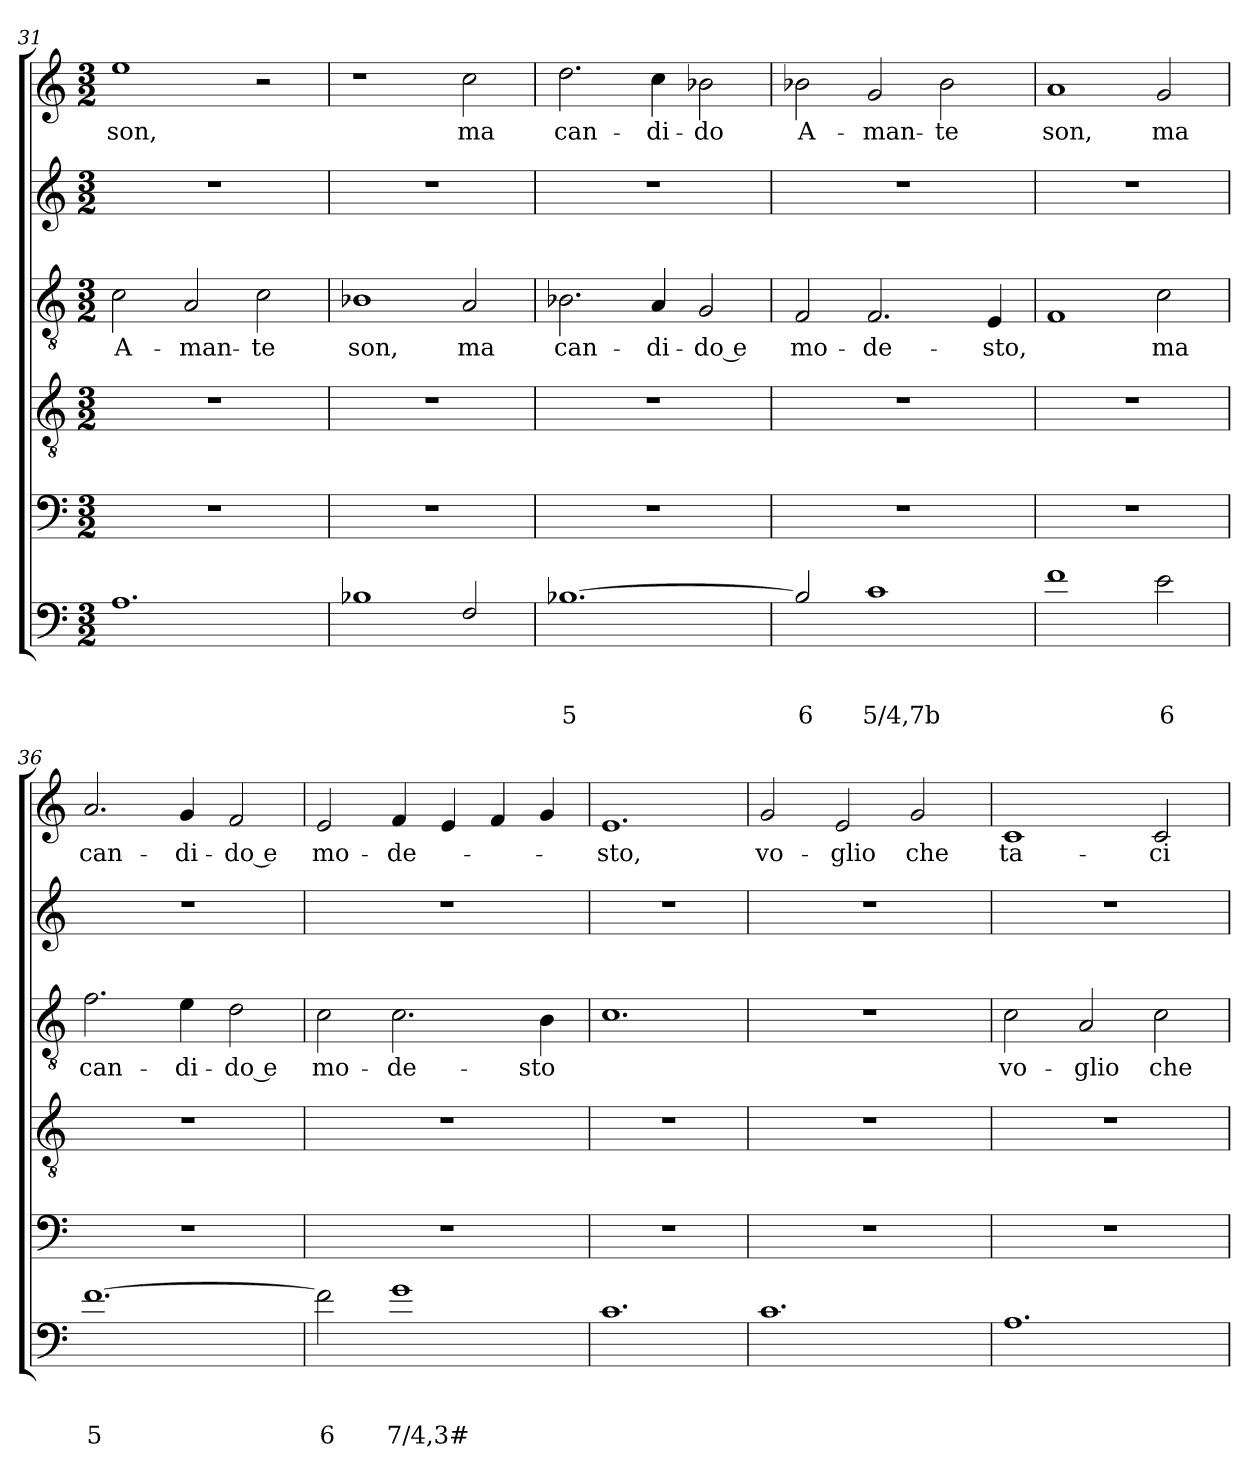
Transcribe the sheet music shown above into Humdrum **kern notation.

**kern	**text	**text	**text	**kern	**kern	**kern	**text	**kern	**kern	**text
*part6	*part6	*part6	*part6	*part5	*part4	*part3	*part3	*part2	*part1	*part1
*staff6	*staff6	*staff6	*staff6	*staff5	*staff4	*staff3	*staff3	*staff2	*staff1	*staff1
*clefF4	*	*	*	*clefF4	*clefGv2	*clefGv2	*	*clefG2	*clefG2	*
*ITrd8c14	*	*	*	*	*	*	*	*	*	*
*k[]	*	*	*	*k[]	*k[]	*k[]	*	*k[]	*k[]	*
*C:	*	*	*	*C:	*C:	*C:	*	*C:	*C:	*
*M3/2	*	*	*	*M3/2	*M3/2	*M3/2	*	*M3/2	*M3/2	*
=31	=31	=31	=31	=31	=31	=31	=31	=31	=31	=31
!	!	!	!	!	!	!	!LO:LY:b	!	!	!LO:LY:b
1.AA	.	.	.	1.r	1.r	2c\	A-	1.r	1ee	son,
!	!	!	!	!	!	!	!LO:LY:b	!	!	!
.	.	.	.	.	.	2A/	-man-	.	.	.
!	!	!	!	!	!	!	!LO:LY:b	!	!	!
.	.	.	.	.	.	2c\	-te	.	2r	.
=32	=32	=32	=32	=32	=32	=32	=32	=32	=32	=32
!	!	!	!	!	!	!	!LO:LY:b	!	!	!
1BB-X	.	.	.	1.r	1.r	1B-X	son,	1.r	1r	.
!	!	!	!	!	!	!	!LO:LY:b	!	!	!LO:LY:b
2FF/	.	.	.	.	.	2A/	ma	.	2cc\	ma
=33	=33	=33	=33	=33	=33	=33	=33	=33	=33	=33
!	!	!	!LO:LY:b	!	!	!	!LO:LY:b	!	!	!LO:LY:b
[1.BB-X	.	.	5	1.r	1.r	2.B-X\	can-	1.r	2.dd\	can-
!	!	!	!	!	!	!	!LO:LY:b	!	!	!LO:LY:b
.	.	.	.	.	.	4A/	-di-	.	4cc\	-di-
!	!	!	!	!	!	!	!LO:LY:b	!	!	!LO:LY:b
.	.	.	.	.	.	2G/	-do e	.	2b-X\	-do
=34	=34	=34	=34	=34	=34	=34	=34	=34	=34	=34
!	!	!	!LO:LY:b	!	!	!	!LO:LY:b	!	!	!LO:LY:b
2BB-/]	.	.	6	1.r	1.r	2F/	mo-	1.r	2b-X\	A-
!	!	!	!LO:LY:b	!	!	!	!LO:LY:b	!	!	!LO:LY:b
1C	.	.	5/4,7b	.	.	2.F/	-de-	.	2g/	-man-
!	!	!	!	!	!	!	!	!	!	!LO:LY:b
.	.	.	.	.	.	.	.	.	2b-\	-te
!	!	!	!	!	!	!	!LO:LY:b	!	!	!
.	.	.	.	.	.	4E/	-sto,	.	.	.
!!LO:PB:g=z
=35	=35	=35	=35	=35	=35	=35	=35	=35	=35	=35
!	!	!	!	!	!	!	!	!	!	!LO:LY:b
1F	.	.	.	1.r	1.r	1F	.	1.r	1a	son,
!	!	!	!LO:LY:b	!	!	!	!LO:LY:b	!	!	!LO:LY:b
2E\	.	.	6	.	.	2c\	ma	.	2g/	ma
=36	=36	=36	=36	=36	=36	=36	=36	=36	=36	=36
!	!	!	!LO:LY:b	!	!	!	!LO:LY:b	!	!	!LO:LY:b
[1.F	.	.	5	1.r	1.r	2.f\	can-	1.r	2.a/	can-
!	!	!	!	!	!	!	!LO:LY:b	!	!	!LO:LY:b
.	.	.	.	.	.	4e\	-di-	.	4g/	-di-
!	!	!	!	!	!	!	!LO:LY:b	!	!	!LO:LY:b
.	.	.	.	.	.	2d\	-do e	.	2f/	-do e
=37	=37	=37	=37	=37	=37	=37	=37	=37	=37	=37
!	!	!	!LO:LY:b	!	!	!	!LO:LY:b	!	!	!LO:LY:b
2F\]	.	.	6	1.r	1.r	2c\	mo-	1.r	2e/	mo-
!	!	!	!LO:LY:b	!	!	!	!LO:LY:b	!	!	!LO:LY:b
1G	.	.	7/4,3#	.	.	2.c\	-de-	.	4f/	-de-
.	.	.	.	.	.	.	.	.	4e/	.
.	.	.	.	.	.	.	.	.	4f/	.
!	!	!	!	!	!	!	!LO:LY:b	!	!	!
.	.	.	.	.	.	4B\	-sto	.	4g/	.
=38	=38	=38	=38	=38	=38	=38	=38	=38	=38	=38
!	!	!	!	!	!	!	!	!	!	!LO:LY:b
1.C	.	.	.	1.r	1.r	1.c	.	1.r	1.e	-sto,
=39	=39	=39	=39	=39	=39	=39	=39	=39	=39	=39
!	!	!	!	!	!	!	!	!	!	!LO:LY:b
1.C	.	.	.	1.r	1.r	1.r	.	1.r	2g/	vo-
!	!	!	!	!	!	!	!	!	!	!LO:LY:b
.	.	.	.	.	.	.	.	.	2e/	-glio
!	!	!	!	!	!	!	!	!	!	!LO:LY:b
.	.	.	.	.	.	.	.	.	2g/	che
=40	=40	=40	=40	=40	=40	=40	=40	=40	=40	=40
!	!	!	!	!	!	!	!LO:LY:b	!	!	!LO:LY:b
1.AA	.	.	.	1.r	1.r	2c\	vo-	1.r	1c	ta-
!	!	!	!	!	!	!	!LO:LY:b	!	!	!
.	.	.	.	.	.	2A/	-glio	.	.	.
!	!	!	!	!	!	!	!LO:LY:b	!	!	!LO:LY:b
.	.	.	.	.	.	2c\	che	.	2c/	-ci-
=	=	=	=	=	=	=	=	=	=	=
*-	*-	*-	*-	*-	*-	*-	*-	*-	*-	*-
